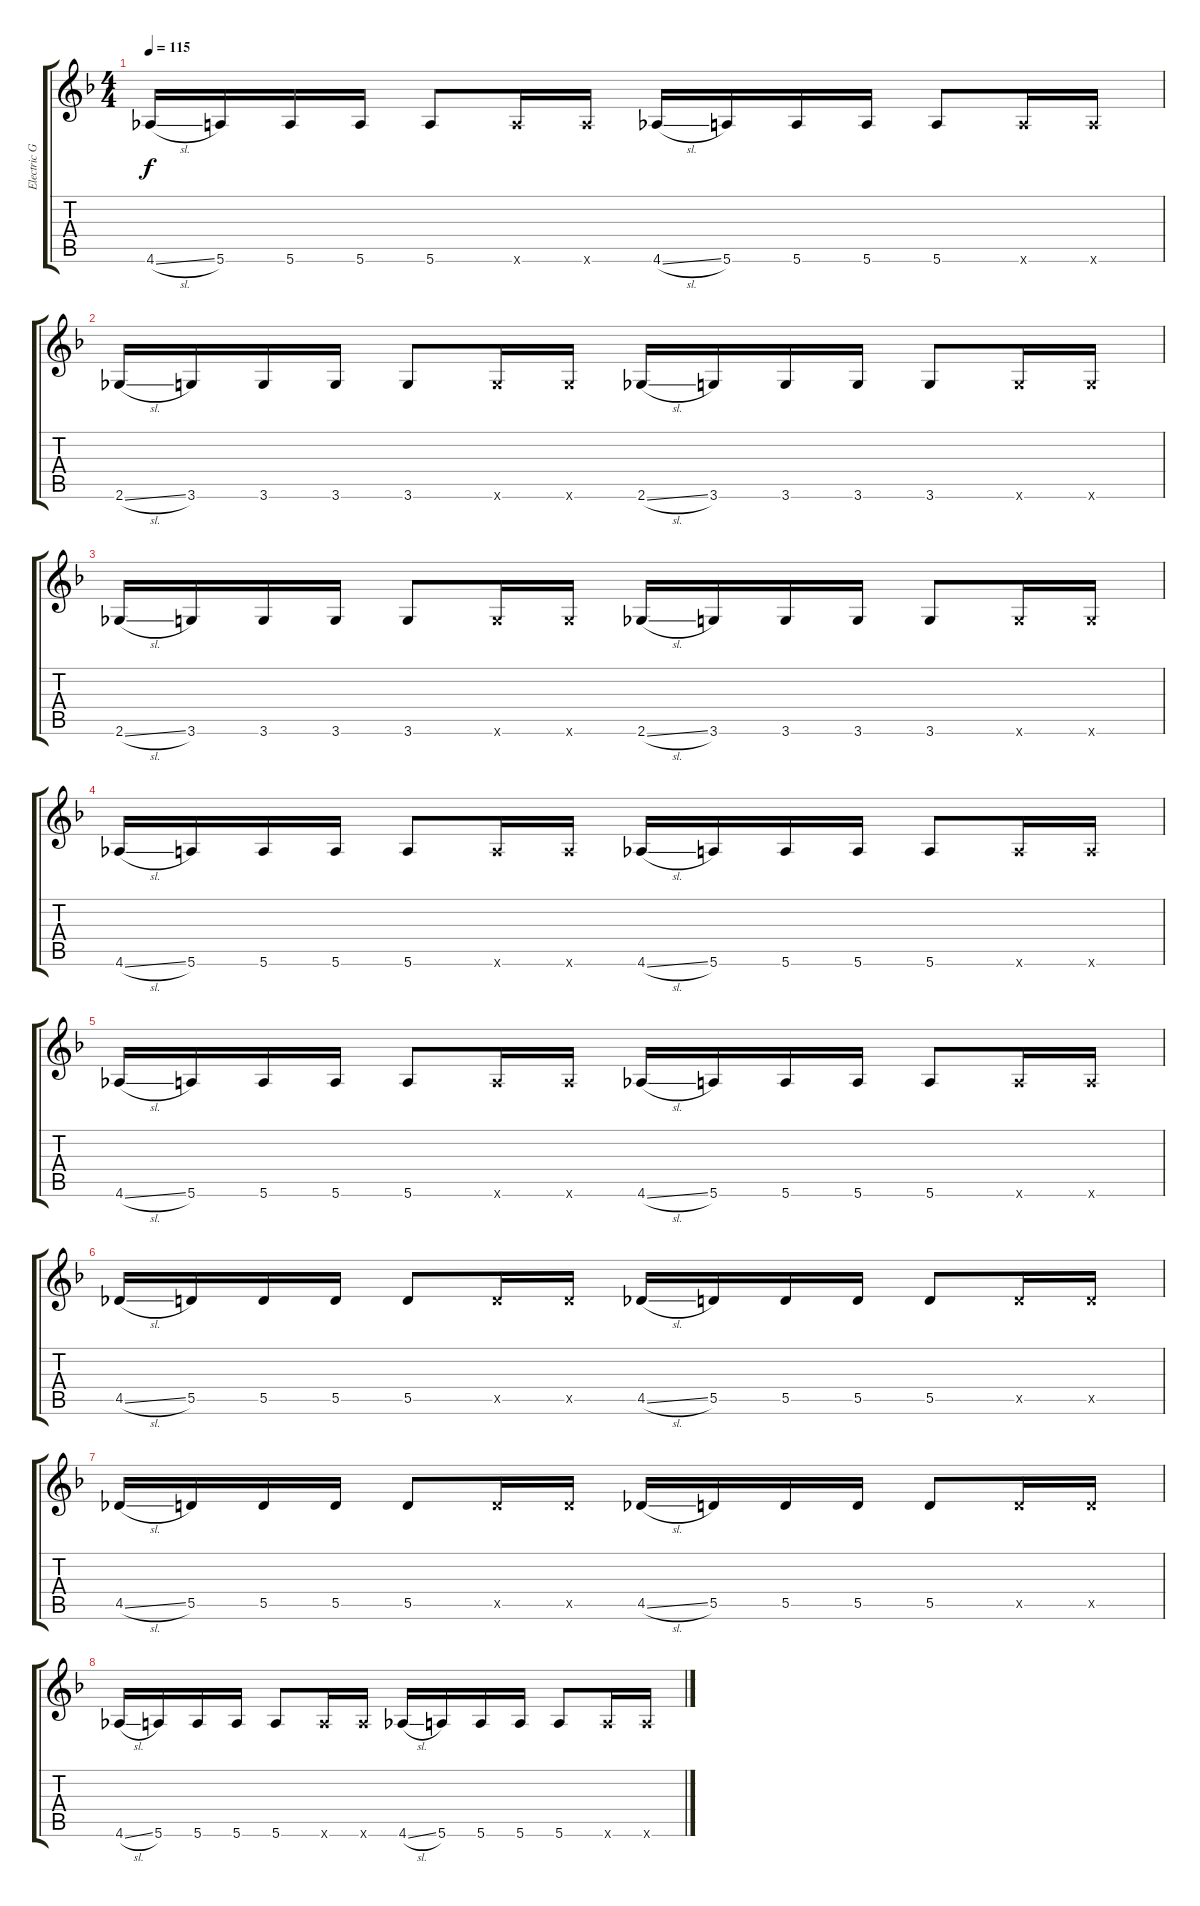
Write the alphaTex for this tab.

\track ("Electric Guitar 2" "Electric G") {instrument overdrivenguitar}
\staff {score tabs}
\tuning (E4 B3 G3 D3 A2 E2) {hide}
\ts (4 4)
\tempo 115
\clef g2
\ks dminor
4.6{sl}.16{dy f} 5.6.16 5.6.16 5.6.16 5.6.8 5.6{x}.16 5.6{x}.16 4.6{sl}.16 5.6.16 5.6.16 5.6.16 5.6.8 5.6{x}.16 5.6{x}.16 |
2.6{sl}.16 3.6.16 3.6.16 3.6.16 3.6.8 3.6{x}.16 3.6{x}.16 2.6{sl}.16 3.6.16 3.6.16 3.6.16 3.6.8 3.6{x}.16 3.6{x}.16 |
2.6{sl}.16 3.6.16 3.6.16 3.6.16 3.6.8 3.6{x}.16 3.6{x}.16 2.6{sl}.16 3.6.16 3.6.16 3.6.16 3.6.8 3.6{x}.16 3.6{x}.16 |
4.6{sl}.16 5.6.16 5.6.16 5.6.16 5.6.8 5.6{x}.16 5.6{x}.16 4.6{sl}.16 5.6.16 5.6.16 5.6.16 5.6.8 5.6{x}.16 5.6{x}.16 |
4.6{sl}.16 5.6.16 5.6.16 5.6.16 5.6.8 5.6{x}.16 5.6{x}.16 4.6{sl}.16 5.6.16 5.6.16 5.6.16 5.6.8 5.6{x}.16 5.6{x}.16 |
4.5{sl}.16 5.5.16 5.5.16 5.5.16 5.5.8 5.5{x}.16 5.5{x}.16 4.5{sl}.16 5.5.16 5.5.16 5.5.16 5.5.8 5.5{x}.16 5.5{x}.16 |
4.5{sl}.16 5.5.16 5.5.16 5.5.16 5.5.8 5.5{x}.16 5.5{x}.16 4.5{sl}.16 5.5.16 5.5.16 5.5.16 5.5.8 5.5{x}.16 5.5{x}.16 |
4.6{sl}.16 5.6.16 5.6.16 5.6.16 5.6.8 5.6{x}.16 5.6{x}.16 4.6{sl}.16 5.6.16 5.6.16 5.6.16 5.6.8 5.6{x}.16 5.6{x}.16
